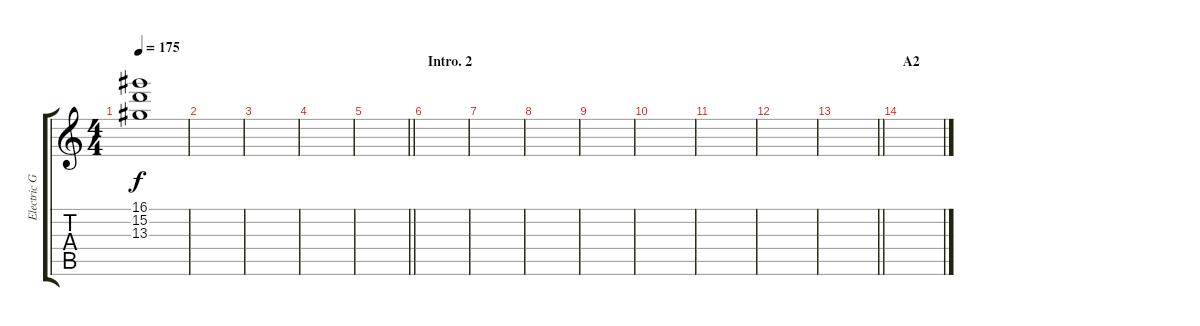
\track ("Electric Guitar III" "Electric G") {instrument distortionguitar}
\staff {score tabs}
\tuning (E4 B3 G3 D3 A2 E2) {hide}
\ts (4 4)
\tempo 175
\clef g2
\ks c
(16.1{t} 15.2{t} 13.3{t}).1{dy f} |
|
|
|
\barLineRight lightlight
|
\section ("" "Intro. 2")
|
|
|
|
|
|
|
\barLineRight lightlight
|
\section ("" "A2")
